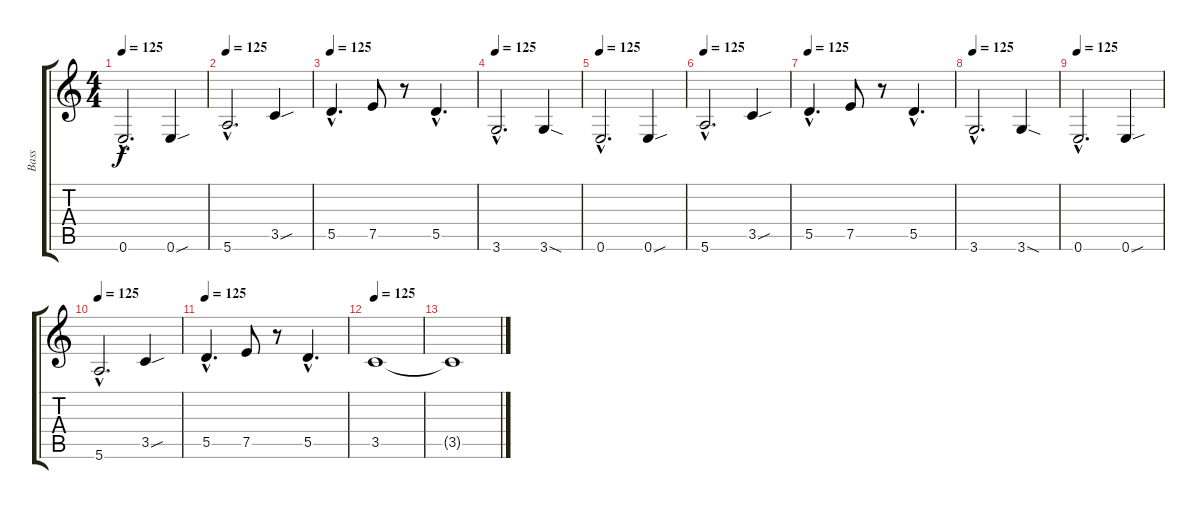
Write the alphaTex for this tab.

\track ("Bass" "Bass") {instrument electricbasspick}
\staff {score tabs}
\tuning (E4 B3 G3 D3 A2 E2) {hide}
\ts (4 4)
\tempo 125
\clef g2
\ks c
0.6{hac}.2{d dy f} 0.6{sou}.4 |
\tempo 125
5.6{hac}.2{d} 3.5{sou}.4 |
\tempo 125
5.5{hac}.4{d} 7.5.8 r.8 5.5{hac}.4{d} |
\tempo 125
3.6{hac}.2{d} 3.6{sod}.4 |
\tempo 125
0.6{hac}.2{d} 0.6{sou}.4 |
\tempo 125
5.6{hac}.2{d} 3.5{sou}.4 |
\tempo 125
5.5{hac}.4{d} 7.5.8 r.8 5.5{hac}.4{d} |
\tempo 125
3.6{hac}.2{d} 3.6{sod}.4 |
\tempo 125
0.6{hac}.2{d} 0.6{sou}.4 |
\tempo 125
5.6{hac}.2{d} 3.5{sou}.4 |
\tempo 125
5.5{hac}.4{d} 7.5.8 r.8 5.5{hac}.4{d} |
\tempo 125
3.5.1 |
3.5{t}.1
